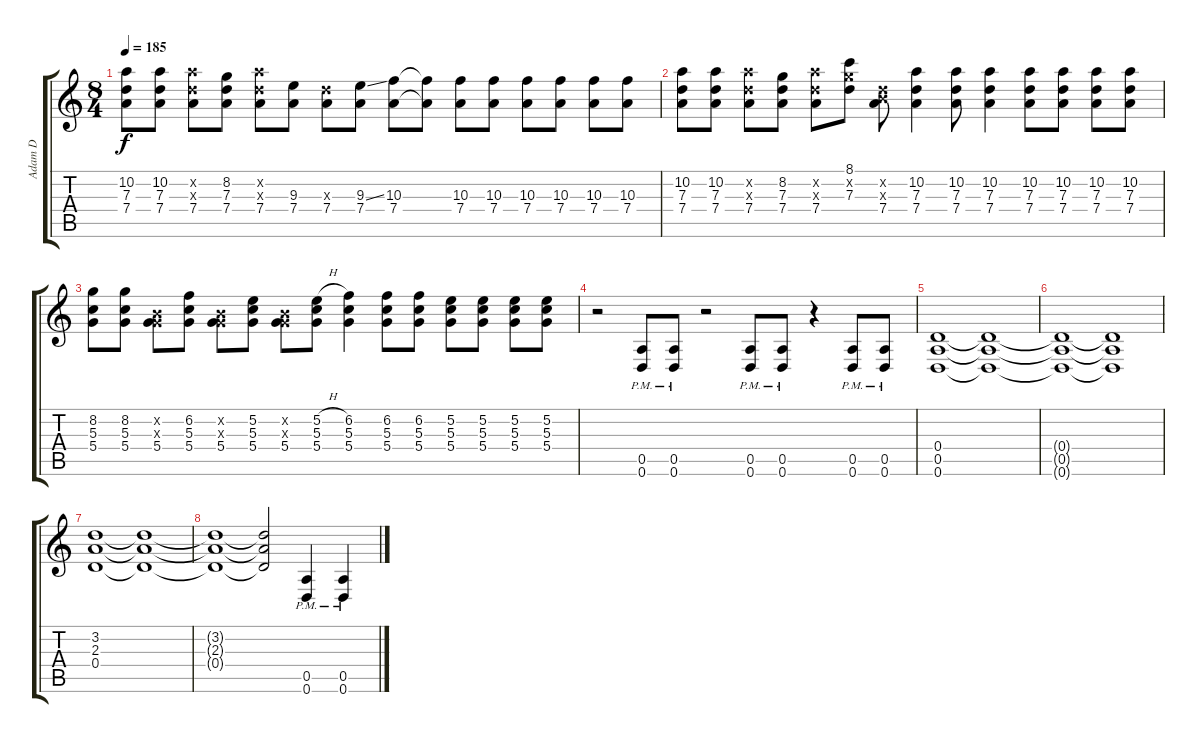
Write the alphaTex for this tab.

\track ("Adam D" "Adam D") {instrument distortionguitar}
\staff {score tabs}
\tuning (E4 B3 G3 D3 A2 D2) {hide}
\ts (8 4)
\tempo 185
\clef g2
\ks c
(10.2 7.3 7.4).8{dy f} (10.2 7.3 7.4).8 (10.2{x} 7.3{x} 7.4).8 (8.2 7.3 7.4).8 (10.2{x} 7.3{x} 7.4).8 (9.3 7.4).8 (7.3{x} 7.4).8 (9.3{ss} 7.4).8 (10.3 7.4).8 (10.3{t} 7.4{t}).8 (10.3 7.4).8 (10.3 7.4).8 (10.3 7.4).8 (10.3 7.4).8 (10.3 7.4).8 (10.3 7.4).8 |
(10.2 7.3 7.4).8 (10.2 7.3 7.4).8 (10.2{x} 7.3{x} 7.4).8 (8.2 7.3 7.4).8 (10.2{x} 7.3{x} 7.4).8 (8.1 8.2{x} 7.3).8 (0.2{x} 7.3{x} 7.4).8 (10.2 7.3 7.4).4 (10.2 7.3 7.4).8 (10.2 7.3 7.4).4 (10.2 7.3 7.4).8 (10.2 7.3 7.4).8 (10.2 7.3 7.4).8 (10.2 7.3 7.4).8 |
(8.2 5.3 5.4).8 (8.2 5.3 5.4).8 (0.2{x} 0.3{x} 5.4).8 (6.2 5.3 5.4).8 (0.2{x} 0.3{x} 5.4).8 (5.2 5.3 5.4).8 (0.2{x} 0.3{x} 5.4).8 (5.2{h} 5.3 5.4).8 (6.2 5.3 5.4).4 (6.2 5.3 5.4).8 (6.2 5.3 5.4).8 (5.2 5.3 5.4).8 (5.2 5.3 5.4).8 (5.2 5.3 5.4).8 (5.2 5.3 5.4).8 |
r.2 (0.5{pm} 0.6{pm}).8 (0.5{pm} 0.6{pm}).8 r.2 (0.5{pm} 0.6{pm}).8 (0.5{pm} 0.6{pm}).8 r.4 (0.5{pm} 0.6{pm}).8 (0.5{pm} 0.6{pm}).8 |
(0.4 0.5 0.6).1 (0.4{t} 0.5{t} 0.6{t}).1 |
(0.4{t} 0.5{t} 0.6{t}).1 (0.4{t} 0.5{t} 0.6{t}).1 |
(3.2 2.3 0.4).1 (3.2{t} 2.3{t} 0.4{t}).1 |
(3.2{t} 2.3{t} 0.4{t}).1 (3.2{t} 2.3{t} 0.4{t}).2 (0.5{pm} 0.6{pm}).4 (0.5{pm} 0.6{pm}).4
